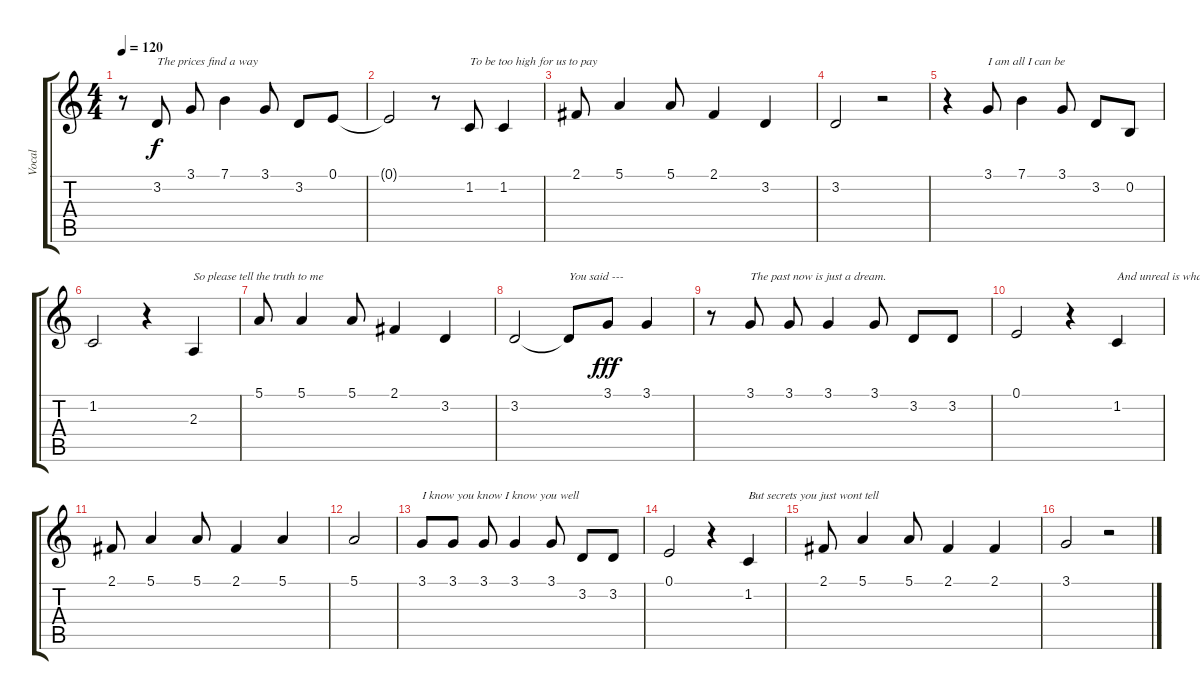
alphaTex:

\track ("Vocal" "Vocal") {instrument tenorsax}
\staff {score tabs}
\tuning (E4 B3 G3 D3 A2 E2) {hide}
\ts (4 4)
\tempo 120
\clef g2
\ks c
r.8{dy f} 3.2.8{txt "The prices find a way"} 3.1.8 7.1.4 3.1.8 3.2.8 0.1.8 |
0.1{t}.2 r.8 1.2.8{txt "To be too high for us to pay"} 1.2.4 |
2.1.8 5.1.4 5.1.8 2.1.4 3.2.4 |
3.2.2 r.2 |
r.4 3.1.8{txt "I am all I can be"} 7.1.4 3.1.8 3.2.8 0.2.8 |
1.2.2 r.4 2.3.4{txt "So please tell the truth to me"} |
5.1.8 5.1.4 5.1.8 2.1.4 3.2.4 |
3.2.2 3.2{t}.8{txt "You said ---"} 3.1.8{dy fff} 3.1.4 |
r.8 3.1.8{txt "The past now is just a dream."} 3.1.8 3.1.4 3.1.8 3.2.8 3.2.8 |
0.1.2 r.4 1.2.4{txt "And unreal is what it seems"} |
2.1.8 5.1.4 5.1.8 2.1.4 5.1.4 |
5.1.2 |
3.1.8{txt "I know you know I know you well"} 3.1.8 3.1.8 3.1.4 3.1.8 3.2.8 3.2.8 |
0.1.2 r.4 1.2.4{txt "But secrets you just wont tell"} |
2.1.8 5.1.4 5.1.8 2.1.4 2.1.4 |
3.1.2 r.2
